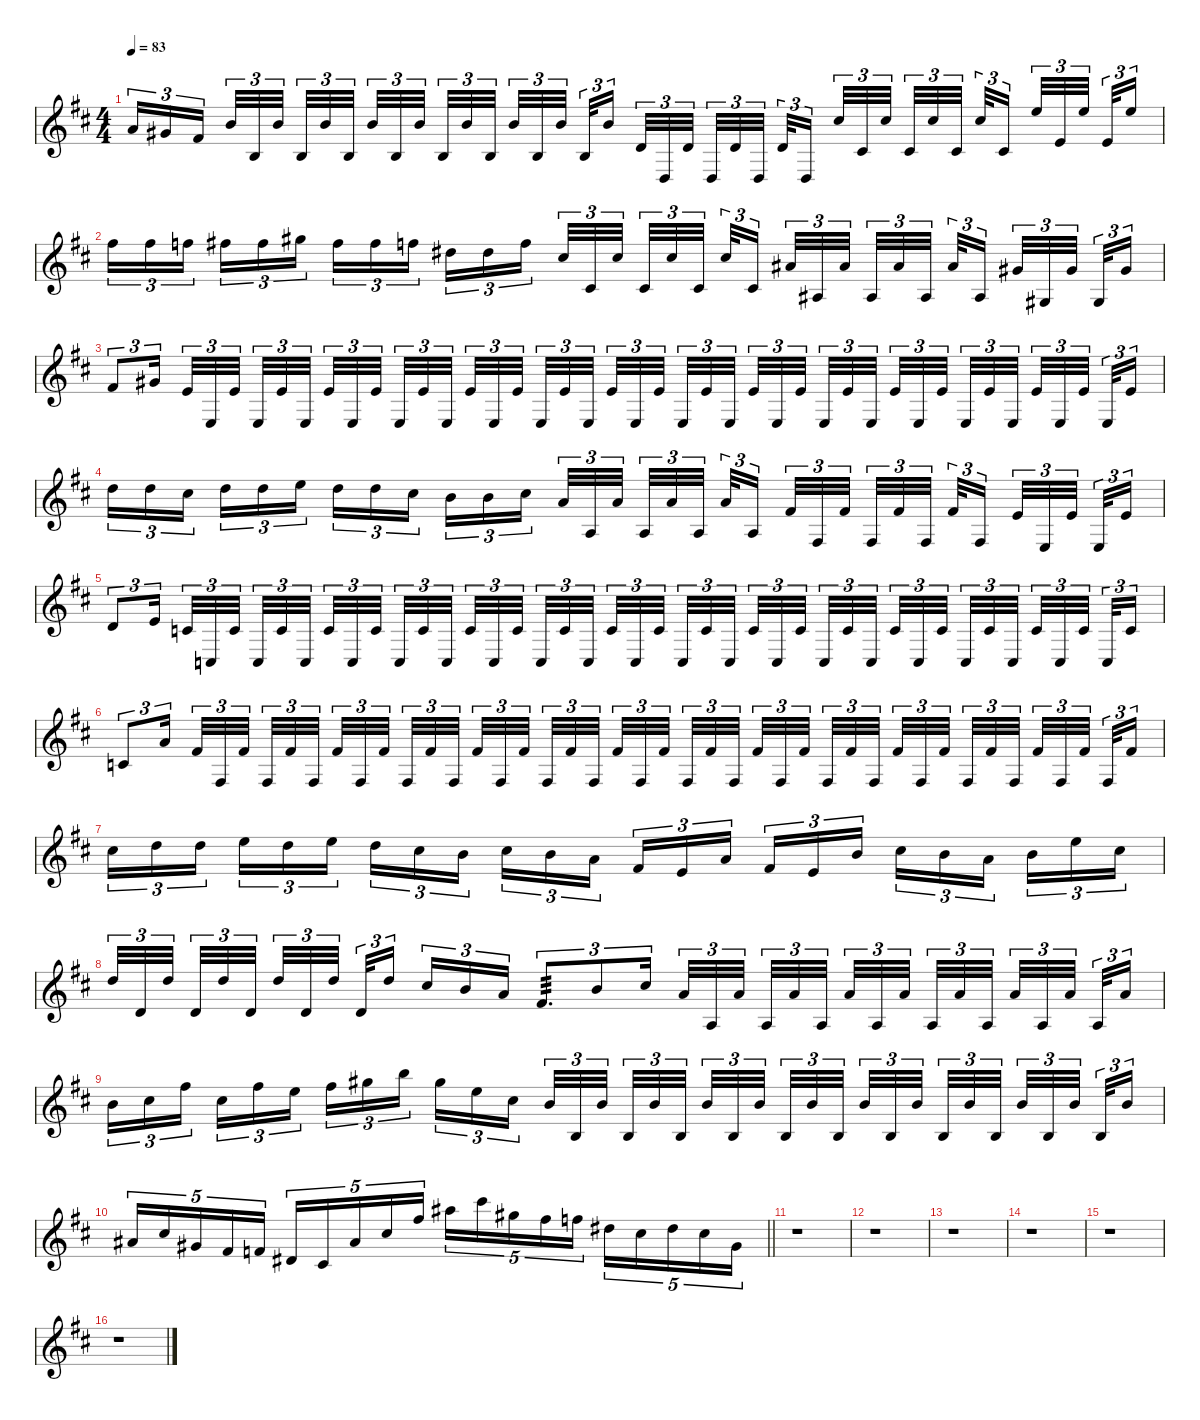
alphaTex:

\defaultSystemsLayout 4
\hideDynamics
\bracketExtendMode nobrackets
\singleTrackTrackNamePolicy hidden
\multiTrackTrackNamePolicy hidden
\firstSystemTrackNameMode fullname
\firstSystemTrackNameOrientation horizontal
\otherSystemsTrackNameOrientation horizontal
\track ("Xylophone" "mar.") {defaultSystemsLayout 16 instrument marimba}
\staff {score}
\tuning (E4 B3 G3 D3 A2 E2)
\ts (4 4)
\tempo 83
\clef g2
\ks bminor
14.3{acc forcenatural}.16{tu (3 2) dy f beam Up} 13.3{acc #}.16{tu (3 2) beam Up} 11.3{acc #}.16{tu (3 2) beam Up} 12.2{acc forcenatural}.32{tu (3 2) beam Up} 4.3{acc forcenatural}.32{tu (3 2) dy mf beam Up} 12.2{acc forcenatural}.32{tu (3 2) beam Up} 4.3{acc forcenatural}.32{tu (3 2) beam Up} 12.2{acc forcenatural}.32{tu (3 2) dy mp beam Up} 4.3{acc forcenatural}.32{tu (3 2) beam Up} 12.2{acc forcenatural}.32{tu (3 2) beam Up} 4.3{acc forcenatural}.32{tu (3 2) beam Up} 12.2{acc forcenatural}.32{tu (3 2) beam Up} 4.3{acc forcenatural}.32{tu (3 2) beam Up} 12.2{acc forcenatural}.32{tu (3 2) beam Up} 4.3{acc forcenatural}.32{tu (3 2) beam Up} 12.2{acc forcenatural}.32{tu (3 2) beam Up} 4.3{acc forcenatural}.32{tu (3 2) beam Up} 12.2{acc forcenatural}.32{tu (3 2) beam Up} 4.3{acc forcenatural}.32{tu (3 2) beam Up} 12.2{acc forcenatural}.16{tu (3 2) beam Up} 12.4{acc forcenatural}.32{tu (3 2) dy f beam Up} 5.5{acc forcenatural}.32{tu (3 2) dy mf beam Up} 12.4{acc forcenatural}.32{tu (3 2) dy mp beam Up} 5.5{acc forcenatural}.32{tu (3 2) beam Up} 12.4{acc forcenatural}.32{tu (3 2) beam Up} 5.5{acc forcenatural}.32{tu (3 2) beam Up} 12.4{acc forcenatural}.32{tu (3 2) beam Up} 5.5{acc forcenatural}.16{tu (3 2) beam Up} 14.2{acc #}.32{tu (3 2) dy f beam Up} 6.3{acc #}.32{tu (3 2) dy mf beam Up} 14.2{acc #}.32{tu (3 2) dy mp beam Up} 6.3{acc #}.32{tu (3 2) beam Up} 14.2{acc #}.32{tu (3 2) beam Up} 6.3{acc #}.32{tu (3 2) beam Up} 14.2{acc #}.32{tu (3 2) beam Up} 6.3{acc #}.16{tu (3 2) beam Up} 17.2{acc forcenatural}.32{tu (3 2) dy f beam Up} 9.3{acc forcenatural}.32{tu (3 2) beam Up} 17.2{acc forcenatural}.32{tu (3 2) beam Up} 9.3{acc forcenatural}.32{tu (3 2) beam Up} 17.2{acc forcenatural}.16{tu (3 2) beam Up} |
14.1{acc #}.16{tu (3 2) beam Down} 14.1{acc #}.16{tu (3 2) beam Down} 13.1{acc forcenatural}.16{tu (3 2) beam Down} 14.1{acc #}.16{tu (3 2) beam Down} 14.1{acc #}.16{tu (3 2) beam Down} 16.1{acc #}.16{tu (3 2) beam Down} 14.1{acc #}.16{tu (3 2) beam Down} 14.1{acc #}.16{tu (3 2) beam Down} 13.1{acc forcenatural}.16{tu (3 2) beam Down} 16.2{acc #}.16{tu (3 2) beam Down} 16.2{acc #}.16{tu (3 2) beam Down} 13.1{acc forcenatural}.16{tu (3 2) beam Down} 14.2{acc #}.32{tu (3 2) beam Up} 6.3{acc #}.32{tu (3 2) dy mf beam Up} 14.2{acc #}.32{tu (3 2) dy mp beam Up} 6.3{acc #}.32{tu (3 2) beam Up} 14.2{acc #}.32{tu (3 2) beam Up} 6.3{acc #}.32{tu (3 2) beam Up} 14.2{acc #}.32{tu (3 2) beam Up} 6.3{acc #}.16{tu (3 2) beam Up} 15.3{acc #}.32{tu (3 2) dy f beam Up} 8.4{acc #}.32{tu (3 2) dy mf beam Up} 15.3{acc #}.32{tu (3 2) dy mp beam Up} 8.4{acc #}.32{tu (3 2) beam Up} 15.3{acc #}.32{tu (3 2) beam Up} 8.4{acc #}.32{tu (3 2) beam Up} 15.3{acc #}.32{tu (3 2) beam Up} 8.4{acc #}.16{tu (3 2) beam Up} 13.3{acc #}.32{tu (3 2) dy f beam Up} 6.4{acc #}.32{tu (3 2) dy mf beam Up} 13.3{acc #}.32{tu (3 2) dy mp beam Up} 6.4{acc #}.32{tu (3 2) beam Up} 13.3{acc #}.16{tu (3 2) beam Up} |
11.3{acc #}.8{tu (3 2) dy f beam Up} 13.3{acc #}.16{tu (3 2) beam Up} 14.4{acc forcenatural}.32{tu (3 2) beam Up} 7.5{acc forcenatural}.32{tu (3 2) dy mf beam Up} 14.4{acc forcenatural}.32{tu (3 2) beam Up} 7.5{acc forcenatural}.32{tu (3 2) beam Up} 14.4{acc forcenatural}.32{tu (3 2) dy mp beam Up} 7.5{acc forcenatural}.32{tu (3 2) beam Up} 14.4{acc forcenatural}.32{tu (3 2) beam Up} 7.5{acc forcenatural}.32{tu (3 2) beam Up} 14.4{acc forcenatural}.32{tu (3 2) beam Up} 7.5{acc forcenatural}.32{tu (3 2) beam Up} 14.4{acc forcenatural}.32{tu (3 2) beam Up} 7.5{acc forcenatural}.32{tu (3 2) beam Up} 14.4{acc forcenatural}.32{tu (3 2) beam Up} 7.5{acc forcenatural}.32{tu (3 2) beam Up} 14.4{acc forcenatural}.32{tu (3 2) beam Up} 7.5{acc forcenatural}.32{tu (3 2) beam Up} 14.4{acc forcenatural}.32{tu (3 2) beam Up} 7.5{acc forcenatural}.32{tu (3 2) beam Up} 14.4{acc forcenatural}.32{tu (3 2) beam Up} 7.5{acc forcenatural}.32{tu (3 2) beam Up} 14.4{acc forcenatural}.32{tu (3 2) beam Up} 7.5{acc forcenatural}.32{tu (3 2) beam Up} 14.4{acc forcenatural}.32{tu (3 2) beam Up} 7.5{acc forcenatural}.32{tu (3 2) beam Up} 14.4{acc forcenatural}.32{tu (3 2) beam Up} 7.5{acc forcenatural}.32{tu (3 2) beam Up} 14.4{acc forcenatural}.32{tu (3 2) beam Up} 7.5{acc forcenatural}.32{tu (3 2) beam Up} 14.4{acc forcenatural}.32{tu (3 2) beam Up} 7.5{acc forcenatural}.32{tu (3 2) beam Up} 14.4{acc forcenatural}.32{tu (3 2) beam Up} 7.5{acc forcenatural}.32{tu (3 2) beam Up} 14.4{acc forcenatural}.32{tu (3 2) beam Up} 7.5{acc forcenatural}.32{tu (3 2) beam Up} 14.4{acc forcenatural}.32{tu (3 2) beam Up} 7.5{acc forcenatural}.32{tu (3 2) beam Up} 14.4{acc forcenatural}.32{tu (3 2) beam Up} 7.5{acc forcenatural}.32{tu (3 2) beam Up} 14.4{acc forcenatural}.32{tu (3 2) beam Up} 7.5{acc forcenatural}.32{tu (3 2) beam Up} 14.4{acc forcenatural}.16{tu (3 2) beam Up} |
10.1{acc forcenatural}.16{tu (3 2) dy f beam Down} 10.1{acc forcenatural}.16{tu (3 2) beam Down} 9.1{acc #}.16{tu (3 2) beam Down} 10.1{acc forcenatural}.16{tu (3 2) beam Down} 10.1{acc forcenatural}.16{tu (3 2) beam Down} 12.1{acc forcenatural}.16{tu (3 2) beam Down} 10.1{acc forcenatural}.16{tu (3 2) beam Down} 10.1{acc forcenatural}.16{tu (3 2) beam Down} 9.1{acc #}.16{tu (3 2) beam Down} 12.2{acc forcenatural}.16{tu (3 2) beam Down} 12.2{acc forcenatural}.16{tu (3 2) beam Down} 9.1{acc #}.16{tu (3 2) beam Down} 10.2{acc forcenatural}.32{tu (3 2) beam Up} 2.3{acc forcenatural}.32{tu (3 2) dy mf beam Up} 10.2{acc forcenatural}.32{tu (3 2) dy mp beam Up} 2.3{acc forcenatural}.32{tu (3 2) beam Up} 10.2{acc forcenatural}.32{tu (3 2) beam Up} 2.3{acc forcenatural}.32{tu (3 2) beam Up} 10.2{acc forcenatural}.32{tu (3 2) beam Up} 2.3{acc forcenatural}.16{tu (3 2) beam Up} 11.3{acc #}.32{tu (3 2) dy f beam Up} 4.4{acc #}.32{tu (3 2) dy mf beam Up} 11.3{acc #}.32{tu (3 2) dy mp beam Up} 4.4{acc #}.32{tu (3 2) beam Up} 11.3{acc #}.32{tu (3 2) beam Up} 4.4{acc #}.32{tu (3 2) beam Up} 11.3{acc #}.32{tu (3 2) beam Up} 4.4{acc #}.16{tu (3 2) beam Up} 9.3{acc forcenatural}.32{tu (3 2) dy f beam Up} 2.4{acc forcenatural}.32{tu (3 2) dy mf beam Up} 9.3{acc forcenatural}.32{tu (3 2) dy mp beam Up} 2.4{acc forcenatural}.32{tu (3 2) beam Up} 9.3{acc forcenatural}.16{tu (3 2) beam Up} |
7.3{acc forcenatural}.8{tu (3 2) dy f beam Up} 9.3{acc forcenatural}.16{tu (3 2) beam Up} 10.4{acc forcenatural}.32{tu (3 2) beam Up} 3.5{acc forcenatural}.32{tu (3 2) dy mf beam Up} 10.4{acc forcenatural}.32{tu (3 2) beam Up} 3.5{acc forcenatural}.32{tu (3 2) beam Up} 10.4{acc forcenatural}.32{tu (3 2) beam Up} 3.5{acc forcenatural}.32{tu (3 2) beam Up} 10.4{acc forcenatural}.32{tu (3 2) beam Up} 3.5{acc forcenatural}.32{tu (3 2) dy mp beam Up} 10.4{acc forcenatural}.32{tu (3 2) beam Up} 3.5{acc forcenatural}.32{tu (3 2) beam Up} 10.4{acc forcenatural}.32{tu (3 2) beam Up} 3.5{acc forcenatural}.32{tu (3 2) beam Up} 10.4{acc forcenatural}.32{tu (3 2) beam Up} 3.5{acc forcenatural}.32{tu (3 2) beam Up} 10.4{acc forcenatural}.32{tu (3 2) beam Up} 3.5{acc forcenatural}.32{tu (3 2) beam Up} 10.4{acc forcenatural}.32{tu (3 2) beam Up} 3.5{acc forcenatural}.32{tu (3 2) beam Up} 10.4{acc forcenatural}.32{tu (3 2) beam Up} 3.5{acc forcenatural}.32{tu (3 2) beam Up} 10.4{acc forcenatural}.32{tu (3 2) beam Up} 3.5{acc forcenatural}.32{tu (3 2) beam Up} 10.4{acc forcenatural}.32{tu (3 2) beam Up} 3.5{acc forcenatural}.32{tu (3 2) beam Up} 10.4{acc forcenatural}.32{tu (3 2) beam Up} 3.5{acc forcenatural}.32{tu (3 2) beam Up} 10.4{acc forcenatural}.32{tu (3 2) beam Up} 3.5{acc forcenatural}.32{tu (3 2) beam Up} 10.4{acc forcenatural}.32{tu (3 2) beam Up} 3.5{acc forcenatural}.32{tu (3 2) beam Up} 10.4{acc forcenatural}.32{tu (3 2) beam Up} 3.5{acc forcenatural}.32{tu (3 2) beam Up} 10.4{acc forcenatural}.32{tu (3 2) beam Up} 3.5{acc forcenatural}.32{tu (3 2) beam Up} 10.4{acc forcenatural}.32{tu (3 2) beam Up} 3.5{acc forcenatural}.32{tu (3 2) beam Up} 10.4{acc forcenatural}.32{tu (3 2) beam Up} 3.5{acc forcenatural}.32{tu (3 2) beam Up} 10.4{acc forcenatural}.32{tu (3 2) beam Up} 3.5{acc forcenatural}.32{tu (3 2) beam Up} 10.4{acc forcenatural}.16{tu (3 2) beam Up} |
10.4{acc forcenatural}.8{tu (3 2) dy f beam Up} 10.2{acc forcenatural}.16{tu (3 2) beam Up} 11.3{acc #}.32{tu (3 2) beam Up} 4.4{acc #}.32{tu (3 2) dy mf beam Up} 11.3{acc #}.32{tu (3 2) beam Up} 4.4{acc #}.32{tu (3 2) beam Up} 11.3{acc #}.32{tu (3 2) beam Up} 4.4{acc #}.32{tu (3 2) beam Up} 11.3{acc #}.32{tu (3 2) dy mp beam Up} 4.4{acc #}.32{tu (3 2) beam Up} 11.3{acc #}.32{tu (3 2) beam Up} 4.4{acc #}.32{tu (3 2) beam Up} 11.3{acc #}.32{tu (3 2) beam Up} 4.4{acc #}.32{tu (3 2) beam Up} 11.3{acc #}.32{tu (3 2) beam Up} 4.4{acc #}.32{tu (3 2) beam Up} 11.3{acc #}.32{tu (3 2) beam Up} 4.4{acc #}.32{tu (3 2) beam Up} 11.3{acc #}.32{tu (3 2) beam Up} 4.4{acc #}.32{tu (3 2) beam Up} 11.3{acc #}.32{tu (3 2) beam Up} 4.4{acc #}.32{tu (3 2) beam Up} 11.3{acc #}.32{tu (3 2) beam Up} 4.4{acc #}.32{tu (3 2) beam Up} 11.3{acc #}.32{tu (3 2) beam Up} 4.4{acc #}.32{tu (3 2) beam Up} 11.3{acc #}.32{tu (3 2) beam Up} 4.4{acc #}.32{tu (3 2) beam Up} 11.3{acc #}.32{tu (3 2) beam Up} 4.4{acc #}.32{tu (3 2) beam Up} 11.3{acc #}.32{tu (3 2) beam Up} 4.4{acc #}.32{tu (3 2) beam Up} 11.3{acc #}.32{tu (3 2) beam Up} 4.4{acc #}.32{tu (3 2) beam Up} 11.3{acc #}.32{tu (3 2) beam Up} 4.4{acc #}.32{tu (3 2) beam Up} 11.3{acc #}.32{tu (3 2) beam Up} 4.4{acc #}.32{tu (3 2) beam Up} 11.3{acc #}.32{tu (3 2) beam Up} 4.4{acc #}.32{tu (3 2) beam Up} 11.3{acc #}.32{tu (3 2) beam Up} 4.4{acc #}.32{tu (3 2) beam Up} 11.3{acc #}.16{tu (3 2) beam Up} |
9.1{acc #}.16{tu (3 2) dy f beam Down} 10.1{acc forcenatural}.16{tu (3 2) beam Down} 10.1{acc forcenatural}.16{tu (3 2) beam Down} 12.1{acc forcenatural}.16{tu (3 2) beam Down} 10.1{acc forcenatural}.16{tu (3 2) beam Down} 12.1{acc forcenatural}.16{tu (3 2) beam Down} 10.1{acc forcenatural}.16{tu (3 2) beam Down} 9.1{acc #}.16{tu (3 2) beam Down} 12.2{acc forcenatural}.16{tu (3 2) beam Down} 9.1{acc #}.16{tu (3 2) beam Down} 12.2{acc forcenatural}.16{tu (3 2) beam Down} 10.2{acc forcenatural}.16{tu (3 2) beam Down} 11.3{acc #}.16{tu (3 2) beam Up} 9.3{acc forcenatural}.16{tu (3 2) beam Up} 10.2{acc forcenatural}.16{tu (3 2) beam Up} 11.3{acc #}.16{tu (3 2) beam Up} 9.3{acc forcenatural}.16{tu (3 2) beam Up} 12.2{acc forcenatural}.16{tu (3 2) beam Up} 9.1{acc #}.16{tu (3 2) beam Down} 12.2{acc forcenatural}.16{tu (3 2) beam Down} 10.2{acc forcenatural}.16{tu (3 2) beam Down} 12.2{acc forcenatural}.16{tu (3 2) beam Down} 12.1{acc forcenatural}.16{tu (3 2) beam Down} 9.1{acc #}.16{tu (3 2) beam Down} |
10.1{acc forcenatural}.32{tu (3 2) beam Up} 3.2{acc forcenatural}.32{tu (3 2) dy mf beam Up} 10.1{acc forcenatural}.32{tu (3 2) beam Up} 3.2{acc forcenatural}.32{tu (3 2) beam Up} 10.1{acc forcenatural}.32{tu (3 2) dy mp beam Up} 3.2{acc forcenatural}.32{tu (3 2) beam Up} 10.1{acc forcenatural}.32{tu (3 2) beam Up} 3.2{acc forcenatural}.32{tu (3 2) beam Up} 10.1{acc forcenatural}.32{tu (3 2) beam Up} 3.2{acc forcenatural}.32{tu (3 2) beam Up} 10.1{acc forcenatural}.16{tu (3 2) beam Up} 14.2{acc #}.16{tu (3 2) dy f beam Up} 12.2{acc forcenatural}.16{tu (3 2) beam Up} 10.2{acc forcenatural}.16{tu (3 2) beam Up} 11.3{acc #}.8{d tu (3 2) tp 3 beam Up} 12.2{acc forcenatural}.8{tu (3 2) beam Down} 14.2{acc #}.16{tu (3 2) beam Down} 10.2{acc forcenatural}.32{tu (3 2) beam Up} 2.3{acc forcenatural}.32{tu (3 2) dy mf beam Up} 10.2{acc forcenatural}.32{tu (3 2) beam Up} 2.3{acc forcenatural}.32{tu (3 2) beam Up} 10.2{acc forcenatural}.32{tu (3 2) dy mp beam Up} 2.3{acc forcenatural}.32{tu (3 2) beam Up} 10.2{acc forcenatural}.32{tu (3 2) beam Up} 2.3{acc forcenatural}.32{tu (3 2) beam Up} 10.2{acc forcenatural}.32{tu (3 2) beam Up} 2.3{acc forcenatural}.32{tu (3 2) beam Up} 10.2{acc forcenatural}.32{tu (3 2) beam Up} 2.3{acc forcenatural}.32{tu (3 2) beam Up} 10.2{acc forcenatural}.32{tu (3 2) beam Up} 2.3{acc forcenatural}.32{tu (3 2) beam Up} 10.2{acc forcenatural}.32{tu (3 2) beam Up} 2.3{acc forcenatural}.32{tu (3 2) beam Up} 10.2{acc forcenatural}.16{tu (3 2) beam Up} |
16.3{acc forcenatural}.16{tu (3 2) dy f beam Down} 18.3{acc #}.16{tu (3 2) beam Down} 19.2{acc #}.16{tu (3 2) beam Down} 18.3{acc #}.16{tu (3 2) beam Down} 19.2{acc #}.16{tu (3 2) beam Down} 17.2{acc forcenatural}.16{tu (3 2) beam Down} 19.2{acc #}.16{tu (3 2) beam Down} 16.1{acc #}.16{tu (3 2) beam Down} 19.1{acc forcenatural}.16{tu (3 2) beam Down} 16.1{acc #}.16{tu (3 2) beam Down} 17.2{acc forcenatural}.16{tu (3 2) beam Down} 18.3{acc #}.16{tu (3 2) beam Down} 16.3{acc forcenatural}.32{tu (3 2) beam Up} 9.4{acc forcenatural}.32{tu (3 2) dy mf beam Up} 16.3{acc forcenatural}.32{tu (3 2) beam Up} 9.4{acc forcenatural}.32{tu (3 2) beam Up} 16.3{acc forcenatural}.32{tu (3 2) beam Up} 9.4{acc forcenatural}.32{tu (3 2) beam Up} 16.3{acc forcenatural}.32{tu (3 2) dy mp beam Up} 9.4{acc forcenatural}.32{tu (3 2) beam Up} 16.3{acc forcenatural}.32{tu (3 2) beam Up} 9.4{acc forcenatural}.32{tu (3 2) beam Up} 16.3{acc forcenatural}.32{tu (3 2) beam Up} 9.4{acc forcenatural}.32{tu (3 2) beam Up} 16.3{acc forcenatural}.32{tu (3 2) beam Up} 9.4{acc forcenatural}.32{tu (3 2) beam Up} 16.3{acc forcenatural}.32{tu (3 2) beam Up} 9.4{acc forcenatural}.32{tu (3 2) beam Up} 16.3{acc forcenatural}.32{tu (3 2) beam Up} 9.4{acc forcenatural}.32{tu (3 2) beam Up} 16.3{acc forcenatural}.32{tu (3 2) beam Up} 9.4{acc forcenatural}.32{tu (3 2) beam Up} 16.3{acc forcenatural}.32{tu (3 2) beam Up} 9.4{acc forcenatural}.32{tu (3 2) beam Up} 16.3{acc forcenatural}.16{tu (3 2) beam Up} |
\barLineRight lightlight
15.3{acc #}.16{tu (5 4) dy f beam Up} 14.2{acc #}.16{tu (5 4) beam Up} 13.3{acc #}.16{tu (5 4) beam Up} 16.4{acc #}.16{tu (5 4) beam Up} 15.4{acc forcenatural}.16{tu (5 4) beam Up} 13.4{acc #}.16{tu (5 4) beam Up} 16.5{acc #}.16{tu (5 4) beam Up} 15.3{acc #}.16{tu (5 4) beam Up} 14.2{acc #}.16{tu (5 4) beam Up} 19.2{acc #}.16{tu (5 4) beam Up} 18.1{acc #}.16{tu (5 4) beam Down} 21.1{acc #}.16{tu (5 4) beam Down} 21.2{acc #}.16{tu (5 4) beam Down} 19.2{acc #}.16{tu (5 4) beam Down} 18.2{acc forcenatural}.16{tu (5 4) beam Down} 20.3{acc #}.16{tu (5 4) beam Down} 18.3{acc #}.16{tu (5 4) beam Down} 20.3{acc #}.16{tu (5 4) beam Down} 18.3{acc #}.16{tu (5 4) beam Down} 18.4{acc #}.16{tu (5 4) beam Down} |
r.1{beam Down} |
r.1{beam Down} |
r.1{beam Down} |
r.1{beam Down} |
r.1{beam Down} |
r.1{beam Down}
